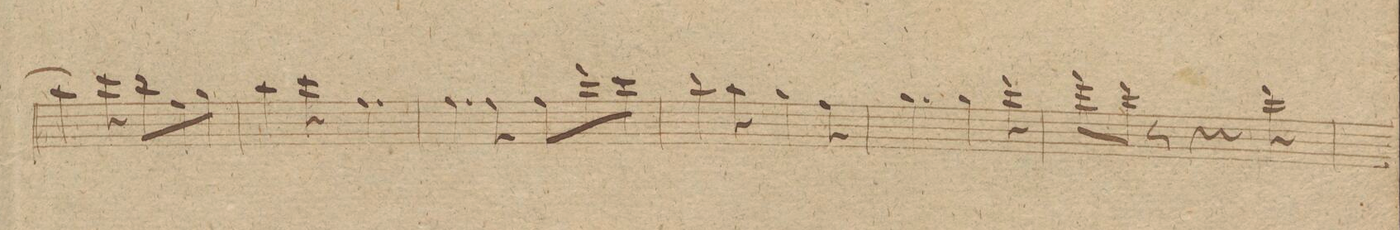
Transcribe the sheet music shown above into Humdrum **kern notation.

**kern	**dynam
*I"Fagotto 1mo	*
*clefF4	*
*k[]	*
*M6/8	*
4c\)	.
8e\	.
8d\L	.
8A\	.
8B\J	.
=70	=70
4c\	.
8e\	.
4.A\	.
=71	=71
4A\	.
8A\	.
8A\L	.
8f\	.
8e\J	.
=72	=72
4d\	.
8c\	.
4B\	.
8A\	.
=73	=73
4.B\	.
4B\	.
8f\	.
=74	=74
8a\L	.
8f\J	.
8r	.
4r	.
8f\	.
=75	=75
*-	*-
